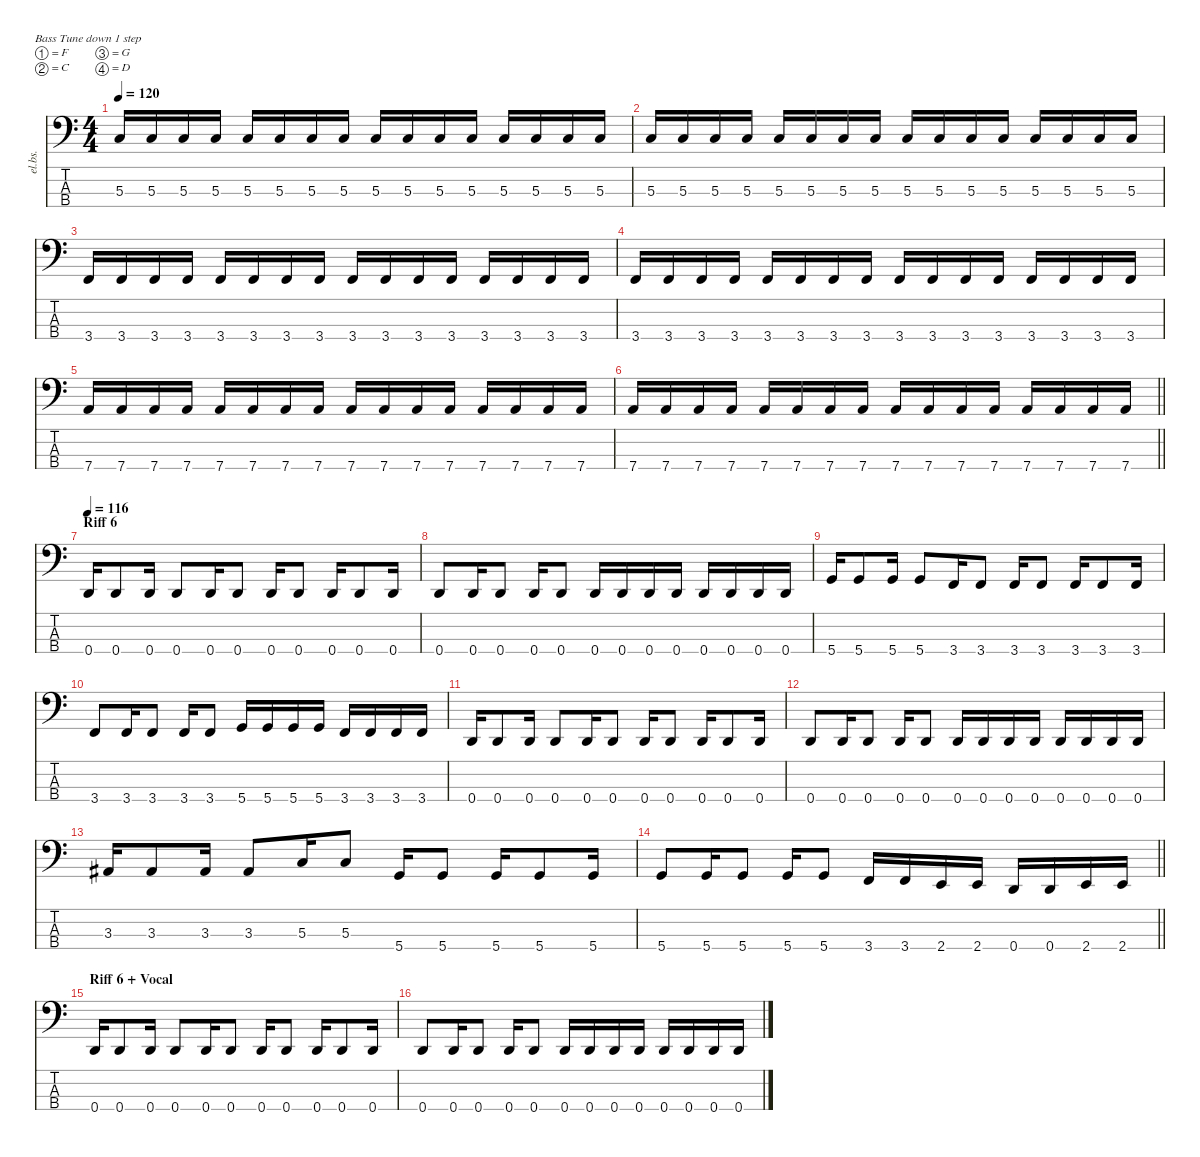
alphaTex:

\defaultSystemsLayout 4
\hideDynamics
\bracketExtendMode nobrackets
\otherSystemsTrackNameOrientation horizontal
\track ("Bass" "el.bs.") {instrument electricbassfinger}
\staff {score tabs}
\tuning (F2 C2 G1 D1)
\ts (4 4)
\tempo 120
\clef f4
\ks c
5.3.16{dy f} 5.3.16 5.3.16 5.3.16 5.3.16 5.3.16 5.3.16 5.3.16 5.3.16 5.3.16 5.3.16 5.3.16 5.3.16 5.3.16 5.3.16 5.3.16 |
5.3.16 5.3.16 5.3.16 5.3.16 5.3.16 5.3.16 5.3.16 5.3.16 5.3.16 5.3.16 5.3.16 5.3.16 5.3.16 5.3.16 5.3.16 5.3.16 |
3.4.16 3.4.16 3.4.16 3.4.16 3.4.16 3.4.16 3.4.16 3.4.16 3.4.16 3.4.16 3.4.16 3.4.16 3.4.16 3.4.16 3.4.16 3.4.16 |
3.4.16 3.4.16 3.4.16 3.4.16 3.4.16 3.4.16 3.4.16 3.4.16 3.4.16 3.4.16 3.4.16 3.4.16 3.4.16 3.4.16 3.4.16 3.4.16 |
7.4.16 7.4.16 7.4.16 7.4.16 7.4.16 7.4.16 7.4.16 7.4.16 7.4.16 7.4.16 7.4.16 7.4.16 7.4.16 7.4.16 7.4.16 7.4.16 |
\barLineRight lightlight
7.4.16 7.4.16 7.4.16 7.4.16 7.4.16 7.4.16 7.4.16 7.4.16 7.4.16 7.4.16 7.4.16 7.4.16 7.4.16 7.4.16 7.4.16 7.4.16 |
\section ("" "Riff 6")
\tempo 116
0.4.16 0.4.8 0.4.16 0.4.8 0.4.16 0.4.8 0.4.16 0.4.8 0.4.16 0.4.8 0.4.16 |
0.4.8 0.4.16 0.4.8 0.4.16 0.4.8 0.4.16 0.4.16 0.4.16 0.4.16 0.4.16 0.4.16 0.4.16 0.4.16 |
5.4.16 5.4.8 5.4.16 5.4.8 3.4.16 3.4.8 3.4.16 3.4.8 3.4.16 3.4.8 3.4.16 |
3.4.8 3.4.16 3.4.8 3.4.16 3.4.8 5.4.16 5.4.16 5.4.16 5.4.16 3.4.16 3.4.16 3.4.16 3.4.16 |
0.4.16 0.4.8 0.4.16 0.4.8 0.4.16 0.4.8 0.4.16 0.4.8 0.4.16 0.4.8 0.4.16 |
0.4.8 0.4.16 0.4.8 0.4.16 0.4.8 0.4.16 0.4.16 0.4.16 0.4.16 0.4.16 0.4.16 0.4.16 0.4.16 |
3.3{acc #}.16 3.3{acc #}.8 3.3{acc #}.16 3.3{acc #}.8 5.3.16 5.3.8 5.4.16 5.4.8 5.4.16 5.4.8 5.4.16 |
\barLineRight lightlight
5.4.8 5.4.16 5.4.8 5.4.16 5.4.8 3.4.16 3.4.16 2.4.16 2.4.16 0.4.16 0.4.16 2.4.16 2.4.16 |
\section ("" "Riff 6 + Vocal")
0.4.16 0.4.8 0.4.16 0.4.8 0.4.16 0.4.8 0.4.16 0.4.8 0.4.16 0.4.8 0.4.16 |
0.4.8 0.4.16 0.4.8 0.4.16 0.4.8 0.4.16 0.4.16 0.4.16 0.4.16 0.4.16 0.4.16 0.4.16 0.4.16
